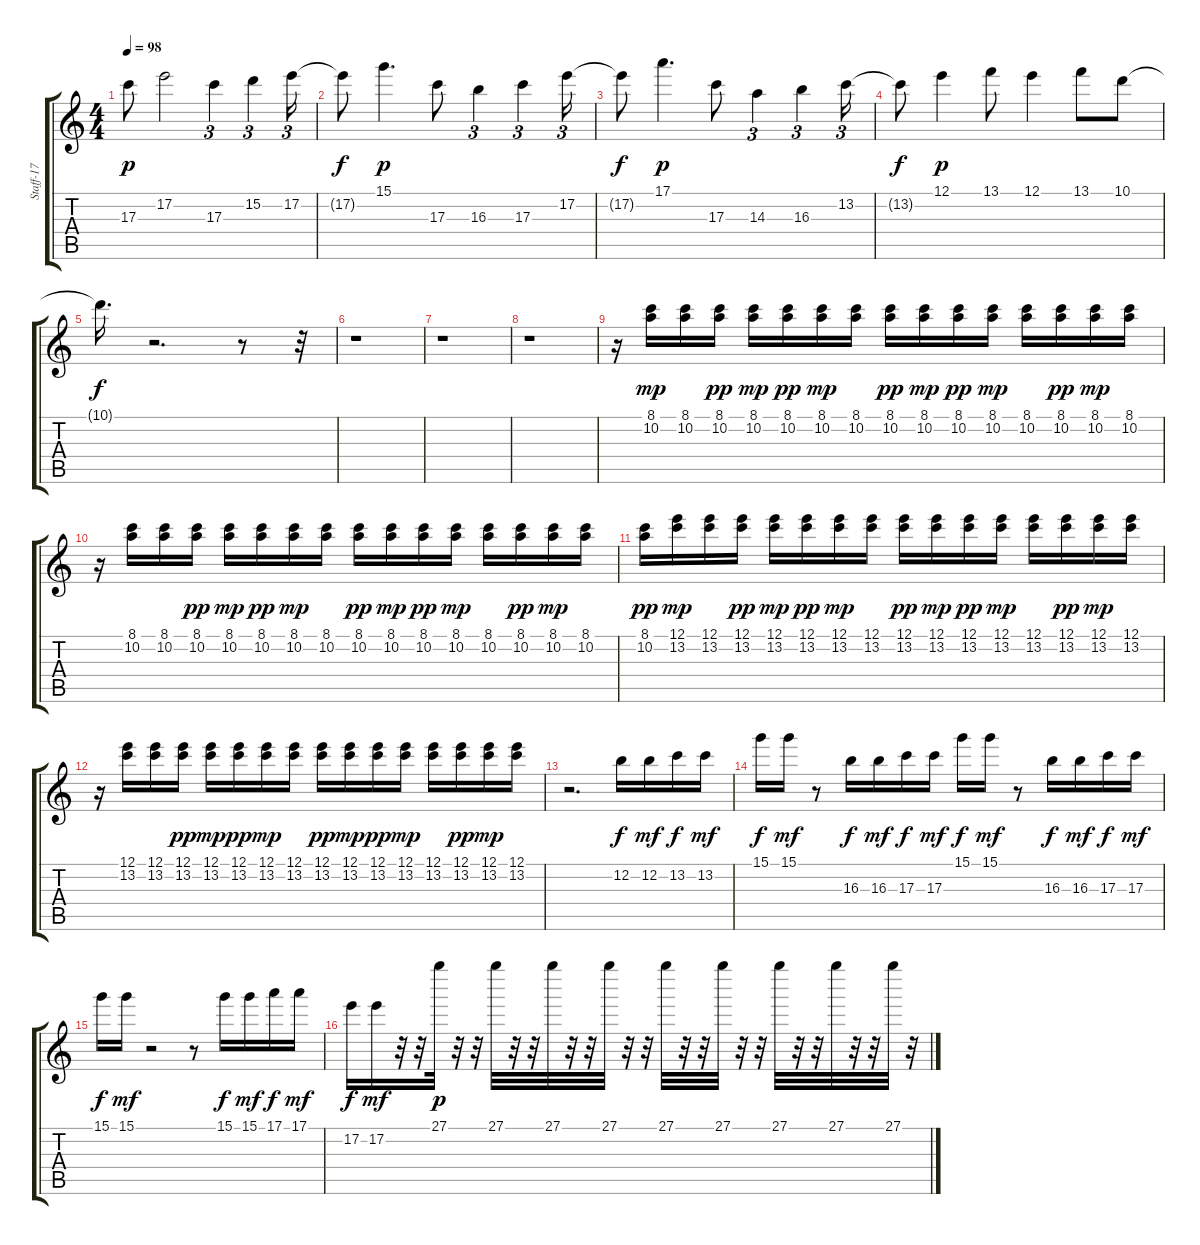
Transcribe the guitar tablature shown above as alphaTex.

\track ("Staff-17" "Staff-17") {instrument electricbassfinger}
\staff {score tabs}
\tuning (E4 B3 G3 D3 A2 E2) {hide}
\ts (4 4)
\tempo 98
\clef g2
\ks c
17.3.8{dy p} 17.2.2 17.3.4{tu (3 2)} 15.2.4{tu (3 2)} 17.2.16{tu (3 2)} |
17.2{t}.8{dy f} 15.1.4{d dy p} 17.3.8{instrument trumpet} 16.3.4{tu (3 2)} 17.3.4{tu (3 2)} 17.2.16{tu (3 2)} |
17.2{t}.8{dy f} 17.1.4{d dy p} 17.3.8{instrument mutedtrumpet} 14.3.4{tu (3 2)} 16.3.4{tu (3 2)} 13.2.16{tu (3 2)} |
13.2{t}.8{dy f} 12.1.4{dy p} 13.1.8{volume 12} 12.1.4{volume 12} 13.1.8{volume 9} 10.1.8{volume 8} |
10.1{t}.16{d dy f} r.2{d} r.8 r.32 |
r.1 |
r.1 |
r.1 |
r.16 (8.1 10.2).16{dy mp volume 10 instrument electricbassfinger} (8.1 10.2).16 (8.1 10.2).16{dy pp volume 10} (8.1 10.2).16{dy mp volume 10} (8.1 10.2).16{dy pp volume 10} (8.1 10.2).16{dy mp volume 10} (8.1 10.2).16{volume 9} (8.1 10.2).16{dy pp volume 9} (8.1 10.2).16{dy mp volume 9} (8.1 10.2).16{dy pp volume 9} (8.1 10.2).16{dy mp volume 9} (8.1 10.2).16{volume 9} (8.1 10.2).16{dy pp volume 9} (8.1 10.2).16{dy mp volume 8} (8.1 10.2).16{volume 8} |
r.16 (8.1 10.2).16{volume 8} (8.1 10.2).16{volume 8} (8.1 10.2).16{dy pp volume 8} (8.1 10.2).16{dy mp volume 8} (8.1 10.2).16{dy pp volume 7} (8.1 10.2).16{dy mp volume 7} (8.1 10.2).16{volume 7} (8.1 10.2).16{dy pp volume 7} (8.1 10.2).16{dy mp volume 7} (8.1 10.2).16{dy pp volume 6} (8.1 10.2).16{dy mp volume 6} (8.1 10.2).16{volume 6} (8.1 10.2).16{dy pp volume 6} (8.1 10.2).16{dy mp volume 6} (8.1 10.2).16{volume 6} |
(8.1 10.2).16{dy pp volume 5} (12.1 13.2).16{dy mp volume 5} (12.1 13.2).16{volume 5} (12.1 13.2).16{dy pp volume 5} (12.1 13.2).16{dy mp volume 6} (12.1 13.2).16{dy pp volume 6} (12.1 13.2).16{dy mp volume 6} (12.1 13.2).16{volume 6} (12.1 13.2).16{dy pp volume 6} (12.1 13.2).16{dy mp volume 6} (12.1 13.2).16{dy pp volume 7} (12.1 13.2).16{dy mp volume 7} (12.1 13.2).16{volume 7} (12.1 13.2).16{dy pp volume 7} (12.1 13.2).16{dy mp volume 8} (12.1 13.2).16{volume 8} |
r.16 (12.1 13.2).16{volume 8} (12.1 13.2).16 (12.1 13.2).16{dy pp volume 8} (12.1 13.2).16{dy mp volume 8} (12.1 13.2).16{dy pp volume 8} (12.1 13.2).16{dy mp volume 9} (12.1 13.2).16{volume 9} (12.1 13.2).16{dy pp volume 9} (12.1 13.2).16{dy mp volume 9} (12.1 13.2).16{dy pp volume 9} (12.1 13.2).16{dy mp volume 9} (12.1 13.2).16{volume 9} (12.1 13.2).16{dy pp volume 10} (12.1 13.2).16{dy mp volume 10} (12.1 13.2).16{volume 10} |
r.2{d} 12.2.16{dy f volume 8 instrument acousticguitarnylon} 12.2.16{dy mf} 13.2.16{dy f} 13.2.16{dy mf} |
15.1.16{dy f} 15.1.16{dy mf} r.8 16.3.16{dy f volume 5} 16.3.16{dy mf} 17.3.16{dy f} 17.3.16{dy mf} 15.1.16{dy f} 15.1.16{dy mf} r.8 16.3.16{dy f volume 2} 16.3.16{dy mf} 17.3.16{dy f} 17.3.16{dy mf} |
15.1.16{dy f} 15.1.16{dy mf} r.2 r.8 15.1.16{dy f volume 8} 15.1.16{dy mf} 17.1.16{dy f} 17.1.16{dy mf} |
17.2.16{dy f} 17.2.16{dy mf} r.32{volume 2 instrument lead1square} r.32{volume 3} 27.1.32{dy p volume 3} r.32{volume 3} r.32{volume 4} 27.1.32{volume 4} r.32{volume 4} r.32{volume 4} 27.1.32{volume 5} r.32{volume 5} r.32{volume 5} 27.1.32{volume 5} r.32{volume 6} r.32{volume 6} 27.1.32{volume 6} r.32{volume 6} r.32{volume 7} 27.1.32{volume 6} r.32{volume 6} r.32{volume 6} 27.1.32{volume 6} r.32{volume 5} r.32{volume 5} 27.1.32{volume 5} r.32{volume 4} r.32{volume 4} 27.1.32{volume 4} r.32{volume 4}
